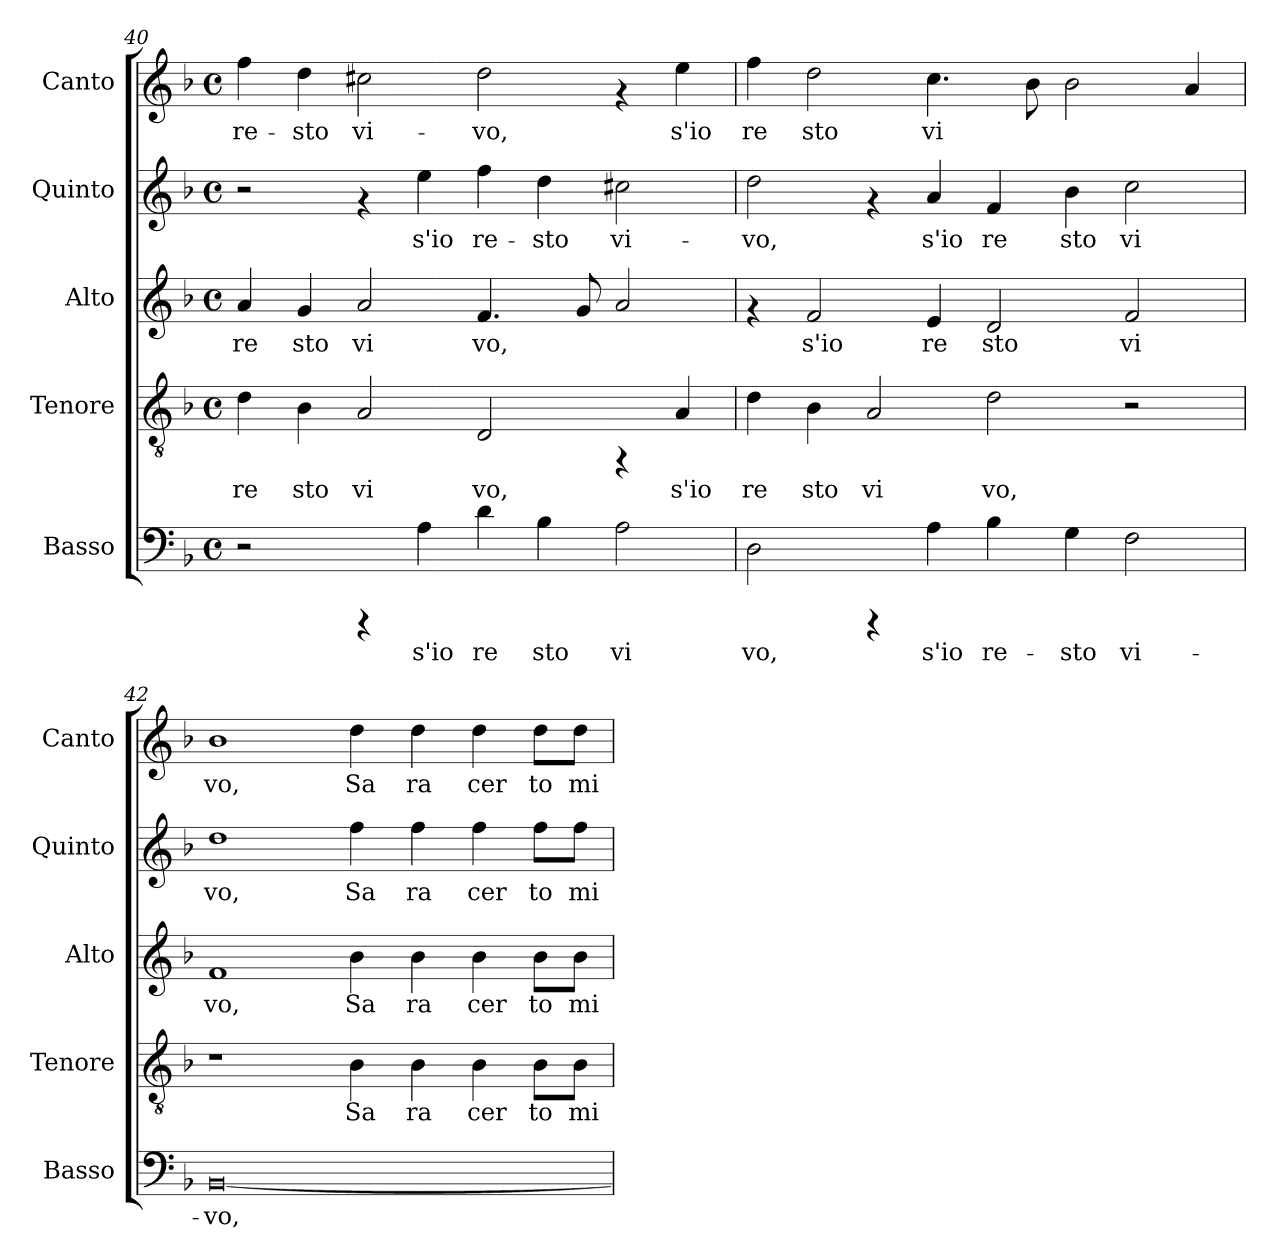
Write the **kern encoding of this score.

**kern	**text	**kern	**text	**kern	**text	**kern	**text	**kern	**text
*part5	*part5	*part4	*part4	*part3	*part3	*part2	*part2	*part1	*part1
*staff5	*staff5	*staff4	*staff4	*staff3	*staff3	*staff2	*staff2	*staff1	*staff1
*I"Basso	*	*I"Tenore	*	*I"Alto	*	*I"Quinto	*	*I"Canto	*
*I'Basso	*	*I'Tenore	*	*I'Alto	*	*I'Quinto	*	*I'Canto	*
*clefF4	*	*clefGv2	*	*clefG2	*	*clefG2	*	*clefG2	*
*k[b-]	*	*k[b-]	*	*k[b-]	*	*k[b-]	*	*k[b-]	*
*F:	*	*F:	*	*F:	*	*F:	*	*F:	*
*M4/4	*	*M4/4	*	*M4/4	*	*M4/4	*	*M4/4	*
*met(c)	*	*met(c)	*	*met(c)	*	*met(c)	*	*met(c)	*
=40	=40	=40	=40	=40	=40	=40	=40	=40	=40
!	!	!	!LO:LY:b:cj	!	!LO:LY:b:cj	!	!	!	!LO:LY:b:cj
2r	.	4d\	re	4a/	re	2r	.	4ff\	re-
!	!	!	!LO:LY:b:cj	!	!LO:LY:b:cj	!	!	!	!LO:LY:b:cj
.	.	4B-\	sto	4g/	sto	.	.	4dd\	-sto
!	!	!	!LO:LY:b:cj	!	!LO:LY:b:cj	!	!	!	!LO:LY:b:cj
4rCCC	.	2A/	vi	2a/	vi	4rf	.	2cc#X\	vi-
!	!LO:LY:b	!	!	!	!	!	!LO:LY:b:cj	!	!
4A\	s'io	.	.	.	.	4ee\	s'io	.	.
!	!LO:LY:b	!	!LO:LY:b:cj	!	!LO:LY:b:cj	!	!LO:LY:b:cj	!	!LO:LY:b:cj
4d\	re	2D/	vo,	4.f/	vo,	4ff\	re-	2dd\	-vo,
!	!LO:LY:b	!	!	!	!	!	!LO:LY:b:cj	!	!
4B-\	sto	.	.	.	.	4dd\	-sto	.	.
!	!	!	!	!	!LO:LY:b:cj	!	!	!	!
.	.	.	.	8g/	.	.	.	.	.
!	!LO:LY:b	!	!	!	!LO:LY:b:cj	!	!LO:LY:b:cj	!	!
2A\	vi	4rFF	.	2a/	.	2cc#X\	vi-	4rf	.
!	!	!	!LO:LY:b:cj	!	!	!	!	!	!LO:LY:b:cj
.	.	4A/	s'io	.	.	.	.	4ee\	s'io
!!LO:LB:g=z
=41	=41	=41	=41	=41	=41	=41	=41	=41	=41
!	!LO:LY:b	!	!LO:LY:b:cj	!	!	!	!LO:LY:b:cj	!	!LO:LY:b:cj
2D\	vo,	4d\	re	4rf	.	2dd\	-vo,	4ff\	re
!	!	!	!LO:LY:b:cj	!	!LO:LY:b:cj	!	!	!	!LO:LY:b:cj
.	.	4B-\	sto	2f/	s'io	.	.	2dd\	sto
!	!	!	!LO:LY:b:cj	!	!	!	!	!	!
4rCCC	.	2A/	vi	.	.	4rf	.	.	.
!	!LO:LY:b	!	!	!	!LO:LY:b:cj	!	!LO:LY:b:cj	!	!LO:LY:b:cj
4A\	s'io	.	.	4e/	re	4a/	s'io	4.cc\	vi
!	!LO:LY:b	!	!LO:LY:b:cj	!	!LO:LY:b:cj	!	!LO:LY:b:cj	!	!
4B-\	re-	2d\	vo,	2d/	sto	4f/	re	.	.
!	!	!	!	!	!	!	!	!	!LO:LY:b:cj
.	.	.	.	.	.	.	.	8b-\	.
!	!LO:LY:b	!	!	!	!	!	!LO:LY:b:cj	!	!LO:LY:b:cj
4G\	-sto	.	.	.	.	4b-\	sto	2b-\	.
!	!LO:LY:b	!	!	!	!LO:LY:b:cj	!	!LO:LY:b:cj	!	!
2F\	vi-	2r	.	2f/	vi	2cc\	vi	.	.
!	!	!	!	!	!	!	!	!	!LO:LY:b:cj
.	.	.	.	.	.	.	.	4a/	.
=42	=42	=42	=42	=42	=42	=42	=42	=42	=42
!	!LO:LY:b	!	!	!	!LO:LY:b:cj	!	!LO:LY:b:cj	!	!LO:LY:b:cj
[<0BB-	-vo,	1r	.	1f	vo,	1dd	vo,	1b-	vo,
!	!	!	!LO:LY:b:cj	!	!LO:LY:b:cj	!	!LO:LY:b:cj	!	!LO:LY:b:cj
.	.	4B-\	Sa	4b-\	Sa	4ff\	Sa	4dd\	Sa
!	!	!	!LO:LY:b:cj	!	!LO:LY:b:cj	!	!LO:LY:b:cj	!	!LO:LY:b:cj
.	.	4B-\	ra	4b-\	ra	4ff\	ra	4dd\	ra
!	!	!	!LO:LY:b:cj	!	!LO:LY:b:cj	!	!LO:LY:b:cj	!	!LO:LY:b:cj
.	.	4B-\	cer	4b-\	cer	4ff\	cer	4dd\	cer
!	!	!	!LO:LY:b:cj	!	!LO:LY:b:cj	!	!LO:LY:b:cj	!	!LO:LY:b:cj
.	.	8B-\L	to	8b-\L	to	8ff\L	to	8dd\L	to
!	!	!	!LO:LY:b:cj	!	!LO:LY:b:cj	!	!LO:LY:b:cj	!	!LO:LY:b:cj
.	.	8B-\J	mi	8b-\J	mi	8ff\J	mi	8dd\J	mi
=	=	=	=	=	=	=	=	=	=
*-	*-	*-	*-	*-	*-	*-	*-	*-	*-
